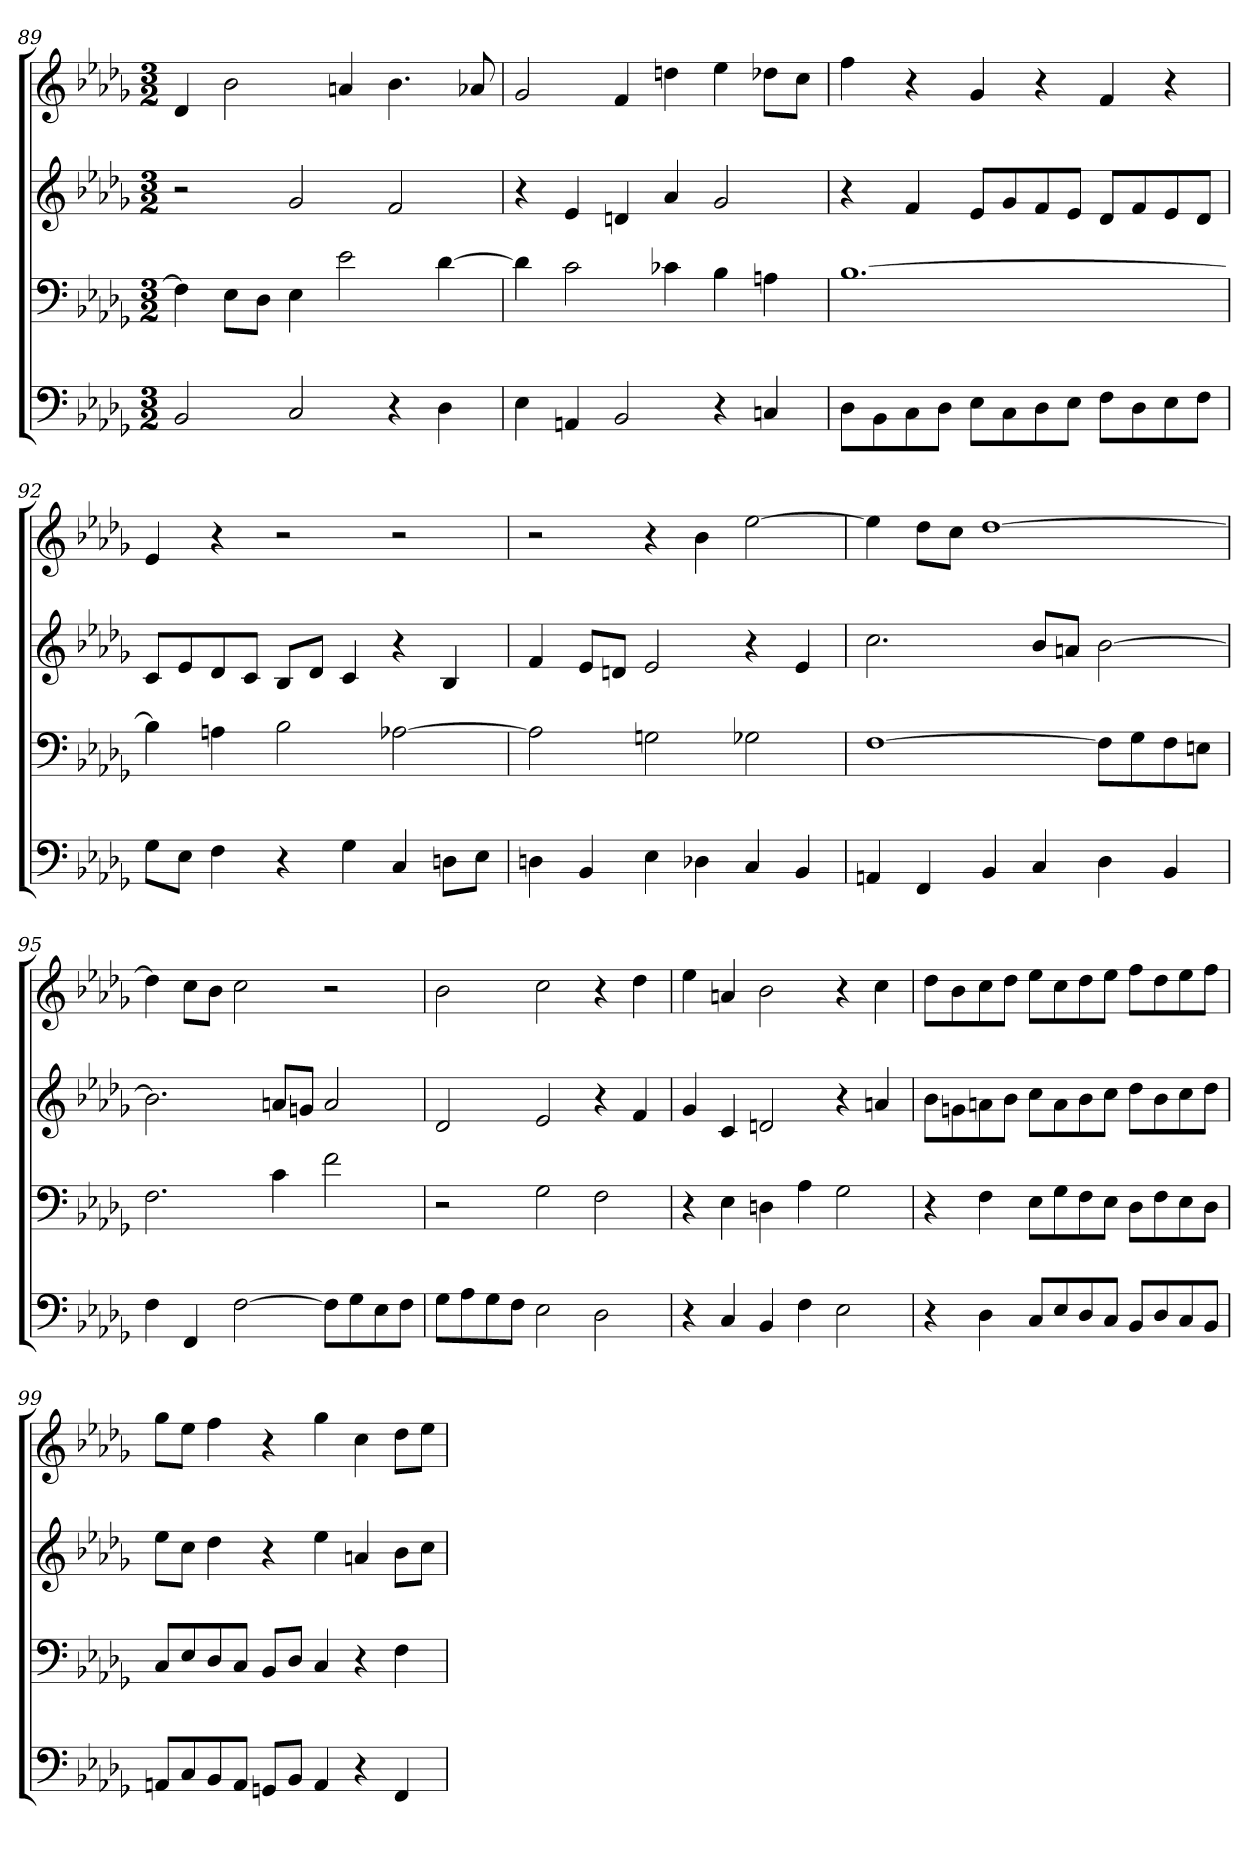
**kern	**kern	**kern	**kern
*part4	*part3	*part2	*part1
*staff4	*staff3	*staff2	*staff1
*clefF4	*clefF4	*clefG2	*clefG2
*k[b-e-a-d-g-]	*k[b-e-a-d-g-]	*k[b-e-a-d-g-]	*k[b-e-a-d-g-]
*b-:	*b-:	*b-:	*b-:
*M3/2	*M3/2	*M3/2	*M3/2
=89	=89	=89	=89
2BB-	4F]	2r	4d-
.	8E-\L	.	2b-
.	8D-\J	.	.
2C	4E-	2g-	.
.	2e-	.	4an
4r	.	2f	4.b-
4D-	[4d-	.	.
.	.	.	8a-X
=90	=90	=90	=90
4E-	4d-]	4r	2g-
4AAn	2c	4e-	.
2BB-	.	4dn	4f
.	4c-X	4a-	4ddn
4r	4B-	2g-	4ee-
4Cn	4An	.	8dd-X\L
.	.	.	8cc\J
=91	=91	=91	=91
8D-\L	[1.B-	4r	4ff
8BB-\	.	.	.
8C\	.	4f	4r
8D-\J	.	.	.
8E-\L	.	8e-/L	4g-
8C\	.	8g-/	.
8D-\	.	8f/	4r
8E-\J	.	8e-/J	.
8F\L	.	8d-/L	4f
8D-\	.	8f/	.
8E-\	.	8e-/	4r
8F\J	.	8d-/J	.
=92	=92	=92	=92
8G-\L	4B-]	8c/L	4e-
8E-\J	.	8e-/	.
4F	4An	8d-/	4r
.	.	8c/J	.
4r	2B-	8B-/L	2r
.	.	8d-/J	.
4G-	.	4c	.
4C	[2A-X	4r	2r
8Dn\L	.	4B-	.
8E-\J	.	.	.
=93	=93	=93	=93
4Dn	2A-]	4f	2r
4BB-	.	8e-/L	.
.	.	8dn/J	.
4E-	2Gn	2e-	4r
4D-X	.	.	4b-
4C	2G-X	4r	[2ee-
4BB-	.	4e-	.
=94	=94	=94	=94
4AAn	[1F	2.cc	4ee-]
4FF	.	.	8dd-\L
.	.	.	8cc\J
4BB-	.	.	[1dd-
4C	.	8b-/L	.
.	.	8an/J	.
4D-	8F\L]	[2b-	.
.	8G-\	.	.
4BB-	8F\	.	.
.	8En\J	.	.
=95	=95	=95	=95
4F	2.F	2.b-]	4dd-]
4FF	.	.	8cc\L
.	.	.	8b-\J
[2F	.	.	2cc
.	4c	8an/L	.
.	.	8gn/J	.
8F\L]	2f	2a	2r
8G-\	.	.	.
8E-\	.	.	.
8F\J	.	.	.
=96	=96	=96	=96
8G-\L	2r	2d-	2b-
8A-\	.	.	.
8G-\	.	.	.
8F\J	.	.	.
2E-	2G-	2e-	2cc
2D-	2F	4r	4r
.	.	4f	4dd-
=97	=97	=97	=97
4r	4r	4g-	4ee-
4C	4E-	4c	4an
4BB-	4Dn	2dn	2b-
4F	4A-	.	.
2E-	2G-	4r	4r
.	.	4an	4cc
=98	=98	=98	=98
4r	4r	8b-\L	8dd-\L
.	.	8gn\	8b-\
4D-	4F	8an\	8cc\
.	.	8b-\J	8dd-\J
8C/L	8E-\L	8cc\L	8ee-\L
8E-/	8G-\	8a\	8cc\
8D-/	8F\	8b-\	8dd-\
8C/J	8E-\J	8cc\J	8ee-\J
8BB-/L	8D-\L	8dd-\L	8ff\L
8D-/	8F\	8b-\	8dd-\
8C/	8E-\	8cc\	8ee-\
8BB-/J	8D-\J	8dd-\J	8ff\J
=99	=99	=99	=99
8AAn/L	8C/L	8ee-\L	8gg-\L
8C/	8E-/	8cc\J	8ee-\J
8BB-/	8D-/	4dd-	4ff
8AA/J	8C/J	.	.
8GGn/L	8BB-/L	4r	4r
8BB-/J	8D-/J	.	.
4AA	4C	4ee-	4gg-
4r	4r	4an	4cc
4FF	4F	8b-\L	8dd-\L
.	.	8cc\J	8ee-\J
=	=	=	=
*-	*-	*-	*-
